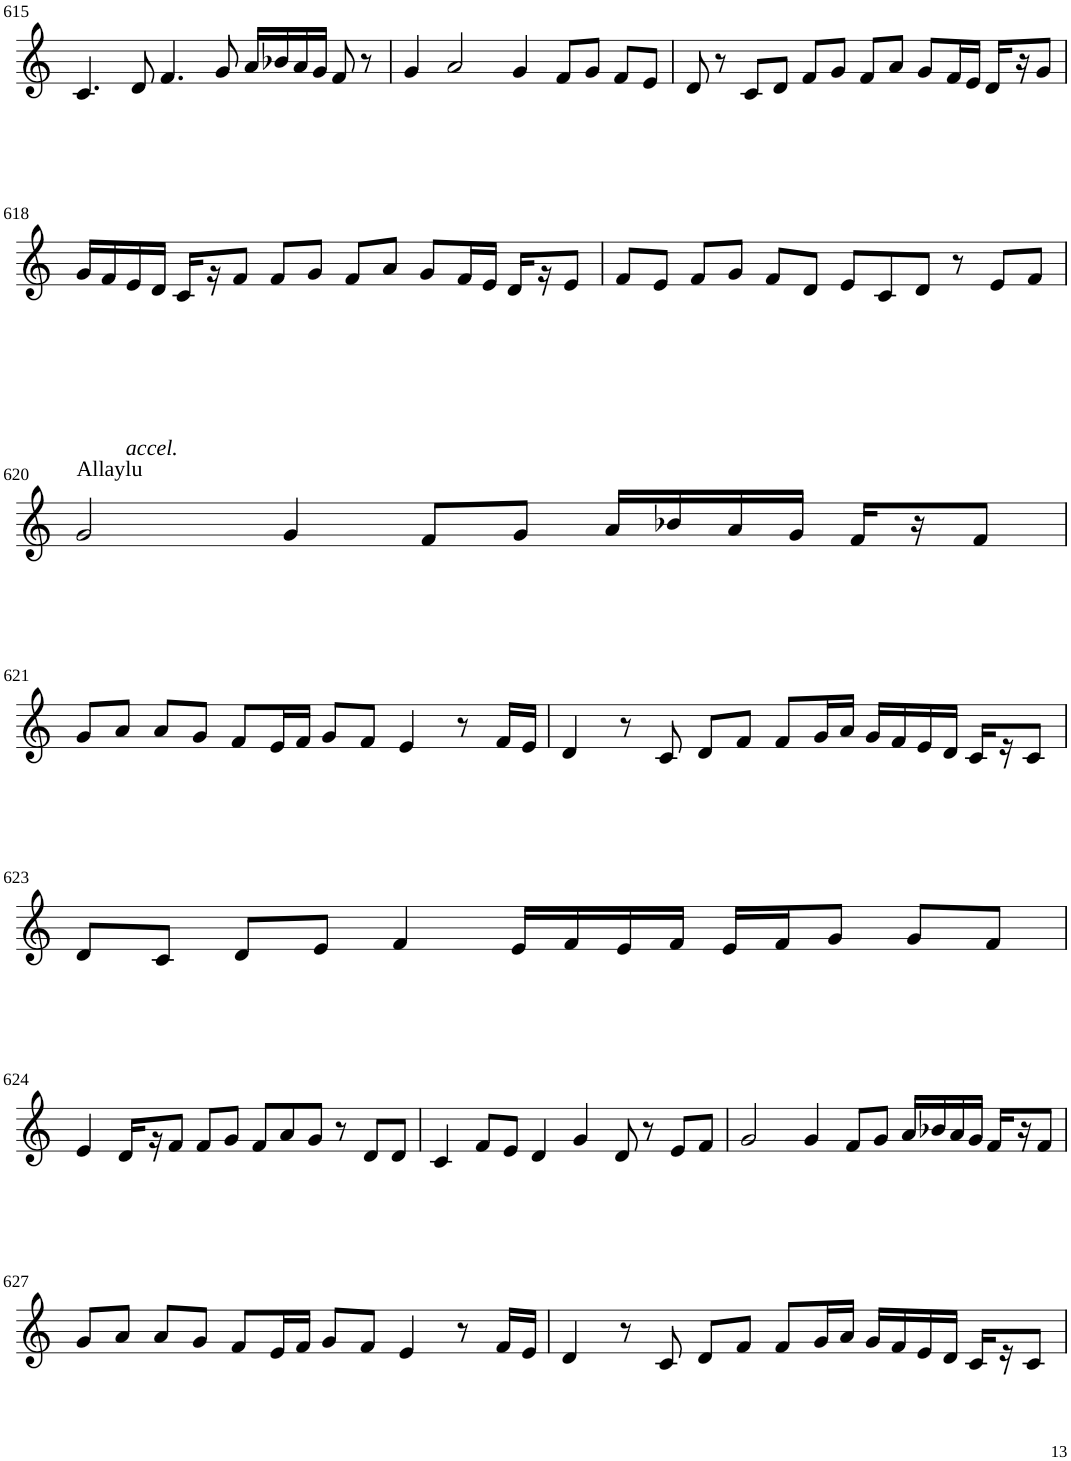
**kern
*part1
*staff1
*I"Violin
!!LO:PB:g=z
*clefG2
*k[]
*M6/4
=615
4.c/
8d/
4.f/
8g/
16a/LL
16b-X/
16a/
16g/JJ
8f/
8r
=616
4g/
2a/
4g/
8f/L
8g/J
8f/L
8e/J
=617
8d/
8r
8c/L
8d/J
8f/L
8g/J
8f/L
8a/J
8g/L
16f/L
16e/JJ
16d/LL
16r
8g/J
!!LO:LB:g=z
=618
16g/LL
16f/
!LO:TX:b:i:t=accel.
16e/
16d/JJ
16c/LL
16r
8f/J
8f/L
8g/J
8f/L
8a/J
8g/L
16f/L
16e/JJ
16d/LL
16r
8e/J
=619
8f/L
8e/J
8f/L
8g/J
8f/L
8d/J
8e/L
8c/
8d/J
8r
8e/L
8f/J
!!LO:LB:g=z
=620
!LO:TX:a:t=Allaylu
2g/
4g/
8f/L
8g/J
16a/LL
16b-X/
16a/
16g/JJ
16f/LL
16r
8f/J
!!LO:LB:g=z
=621
8g/L
8a/J
8a/L
8g/J
8f/L
16e/L
16f/JJ
8g/L
8f/J
4e/
8r
16f/LL
16e/JJ
=622
4d/
8r
8c/
8d/L
8f/J
8f/L
16g/L
16a/JJ
16g/LL
16f/
16e/
16d/JJ
16c/LL
16r
8c/J
!!LO:LB:g=z
=623
8d/L
8c/J
8d/L
8e/J
4f/
16e/LL
16f/
16e/
16f/JJ
16e/LL
16f/J
8g/J
8g/L
8f/J
!!LO:LB:g=z
=624
4e/
16d/LL
16r
8f/J
8f/L
8g/J
8f/L
8a/
8g/J
8r
8d/L
8d/J
=625
4c/
8f/L
8e/J
4d/
4g/
8d/
8r
8e/L
8f/J
=626
2g/
4g/
8f/L
8g/J
16a/LL
16b-X/
16a/
16g/JJ
16f/LL
16r
8f/J
!!LO:LB:g=z
=627
8g/L
8a/J
8a/L
8g/J
8f/L
16e/L
16f/JJ
8g/L
8f/J
4e/
8r
16f/LL
16e/JJ
=628
4d/
8r
8c/
8d/L
8f/J
8f/L
16g/L
16a/JJ
16g/LL
16f/
16e/
16d/JJ
16c/LL
16r
8c/J
=
*-
